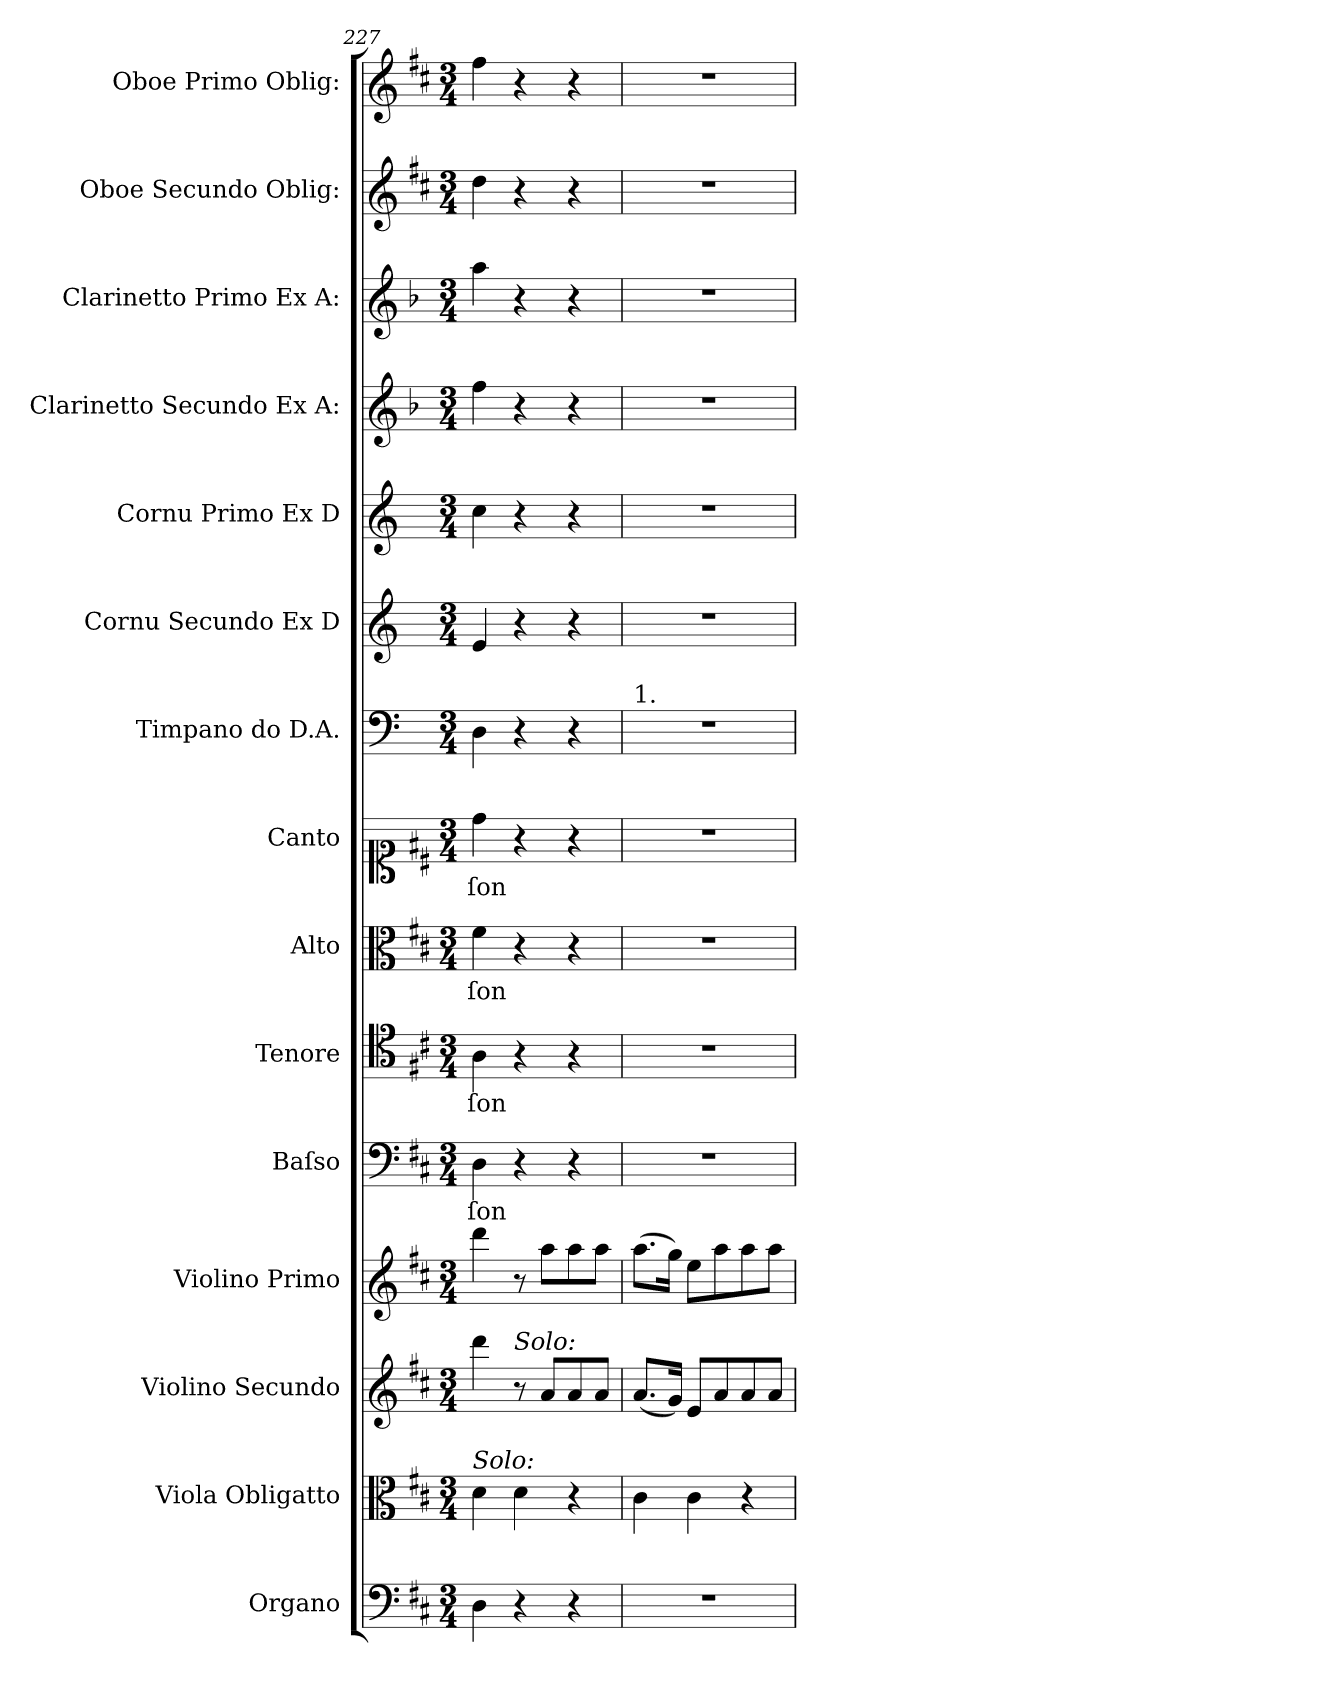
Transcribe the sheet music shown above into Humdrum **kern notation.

**kern	**kern	**kern	**kern	**kern	**text	**kern	**text	**kern	**text	**kern	**text	**kern	**kern	**kern	**kern	**kern	**kern	**kern
*part15	*part14	*part13	*part12	*part11	*part11	*part10	*part10	*part9	*part9	*part8	*part8	*part7	*part6	*part5	*part4	*part3	*part2	*part1
*staff15	*staff14	*staff13	*staff12	*staff11	*staff11	*staff10	*staff10	*staff9	*staff9	*staff8	*staff8	*staff7	*staff6	*staff5	*staff4	*staff3	*staff2	*staff1
*I"Organo	*I"Viola Obligatto	*I"Violino Secundo	*I"Violino Primo	*I"Baſso	*	*I"Tenore	*	*I"Alto	*	*I"Canto	*	*I"Timpano do D.A.	*I"Cornu Secundo Ex D	*I"Cornu Primo Ex D	*I"Clarinetto Secundo Ex A:	*I"Clarinetto Primo Ex A:	*I"Oboe Secundo Oblig:	*I"Oboe Primo Oblig:
*I'org	*I'vla obl	*I'vl 2	*I'vl 1	*I'B	*	*I'T	*	*I'A	*	*	*	*I'timp	*	*	*I'cl 2 in A	*I'cl 1 in A	*I'ob 2	*I'ob 1
*clefF4	*clefC3	*clefG2	*clefG2	*clefF4	*	*clefC4	*	*clefC3	*	*clefC1	*	*clefF4	*clefG2	*clefG2	*clefG2	*clefG2	*clefG2	*clefG2
*	*	*	*	*	*	*	*	*	*	*	*	*	*ITrd-1c-2	*ITrd-1c-2	*ITrd2c3	*ITrd2c3	*	*
*k[f#c#]	*k[f#c#]	*k[f#c#]	*k[f#c#]	*k[f#c#]	*	*k[f#c#]	*	*k[f#c#]	*	*k[f#c#]	*	*k[]	*k[f#c#]	*k[f#c#]	*k[f#c#]	*k[f#c#]	*k[f#c#]	*k[f#c#]
*M3/4	*M3/4	*M3/4	*M3/4	*M3/4	*	*M3/4	*	*M3/4	*	*M3/4	*	*M3/4	*M3/4	*M3/4	*M3/4	*M3/4	*M3/4	*M3/4
=227	=227	=227	=227	=227	=227	=227	=227	=227	=227	=227	=227	=227	=227	=227	=227	=227	=227	=227
!	!LO:TX:a:i:t=Solo&colon;	!	!	!	!	!	!	!	!	!	!	!	!	!	!	!	!	!
4D\	4d\	4ddd\	4ddd\	4D\	-ſon	4A\	-ſon	4f#\	-ſon	4dd\	-ſon	4D\	4f#/	4dd\	4dd\	4ff#\	4dd\	4ff#\
!	!	!LO:TX:a:i:t=Solo&colon;	!	!	!	!	!	!	!	!	!	!	!	!	!	!	!	!
4r	4d\	8r	8r	4r	.	4r	.	4r	.	4r	.	4r	4r	4r	4r	4r	4r	4r
.	.	8a/L	8aa\L	.	.	.	.	.	.	.	.	.	.	.	.	.	.	.
4r	4r	8a/	8aa\	4r	.	4r	.	4r	.	4r	.	4r	4r	4r	4r	4r	4r	4r
.	.	8a/J	8aa\J	.	.	.	.	.	.	.	.	.	.	.	.	.	.	.
=228	=228	=228	=228	=228	=228	=228	=228	=228	=228	=228	=228	=228	=228	=228	=228	=228	=228	=228
!	!	!	!	!	!	!	!	!	!	!	!	!LO:TX:a:t=1.	!	!	!	!	!	!
2.r	4c#\	(8.a/L	(8.aa\L	2.r	.	2.r	.	2.r	.	2.r	.	2.r	2.r	2.r	2.r	2.r	2.r	2.r
.	.	16g/Jk)	16gg\Jk)	.	.	.	.	.	.	.	.	.	.	.	.	.	.	.
.	4c#\	8e/L	8ee\L	.	.	.	.	.	.	.	.	.	.	.	.	.	.	.
.	.	8a/	8aa\	.	.	.	.	.	.	.	.	.	.	.	.	.	.	.
.	4r	8a/	8aa\	.	.	.	.	.	.	.	.	.	.	.	.	.	.	.
.	.	8a/J	8aa\J	.	.	.	.	.	.	.	.	.	.	.	.	.	.	.
=	=	=	=	=	=	=	=	=	=	=	=	=	=	=	=	=	=	=
*-	*-	*-	*-	*-	*-	*-	*-	*-	*-	*-	*-	*-	*-	*-	*-	*-	*-	*-
